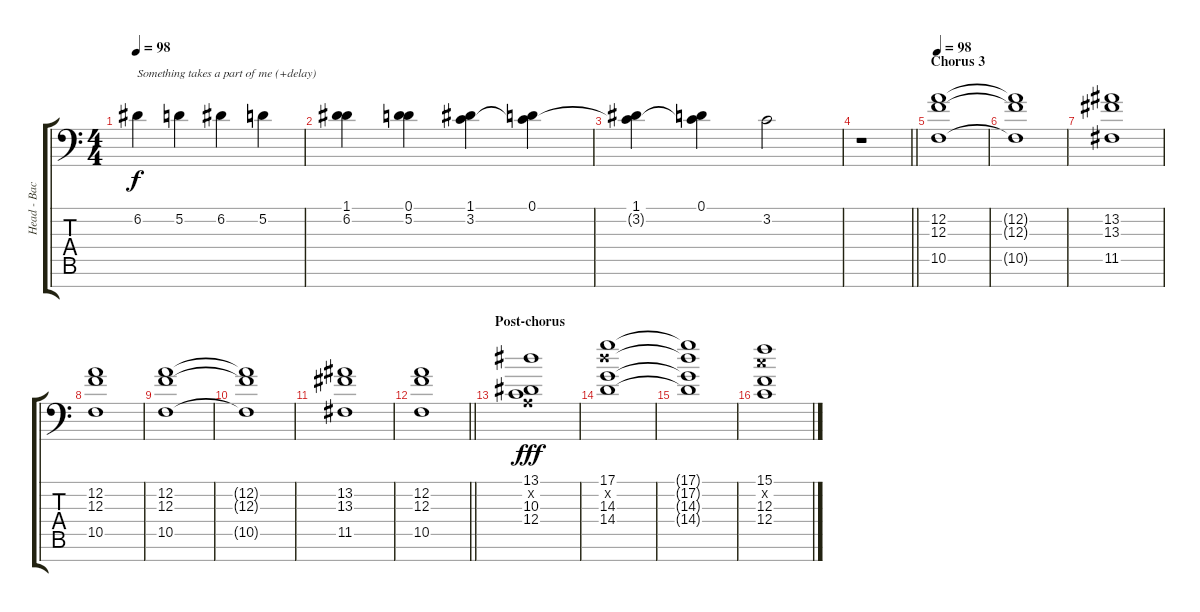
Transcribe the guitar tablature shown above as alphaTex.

\track ("Head - Background vocals" "Head - Bac") {instrument choiraahs}
\staff {score tabs}
\tuning (D4 A3 F3 C3 G2 D2 A1) {hide}
\ts (4 4)
\tempo 98
\clef f4
\ks c
6.2.4{txt "Something takes a part of me (+delay)" dy f balance 8} 5.2.4 6.2.4 5.2.4 |
(1.1 6.2).4{balance 12} (0.1 5.2).4 (1.1 3.2).4 (0.1 3.2{t}).4 |
(1.1 3.2{t}).4 (0.1 3.2{t}).4 3.2.2 |
\barLineRight lightlight
r.1 |
\section ("" "Chorus 3")
\tempo 98
(12.2 12.3 10.5).1{instrument choiraahs} |
(12.2{t} 12.3{t} 10.5{t}).1 |
(13.2 13.3 11.5).1 |
(12.2 12.3 10.5).1 |
(12.2 12.3 10.5).1 |
(12.2{t} 12.3{t} 10.5{t}).1 |
(13.2 13.3 11.5).1 |
\barLineRight lightlight
(12.2 12.3 10.5).1 |
\section ("" "Post-chorus")
(13.1 0.2{x} 10.3 12.4).1{dy fff balance 8 instrument choiraahs} |
(17.1 17.2{x} 14.3 14.4).1 |
(17.1{t} 17.2{t} 14.3{t} 14.4{t}).1 |
(15.1 15.2{x} 12.3 12.4).1
